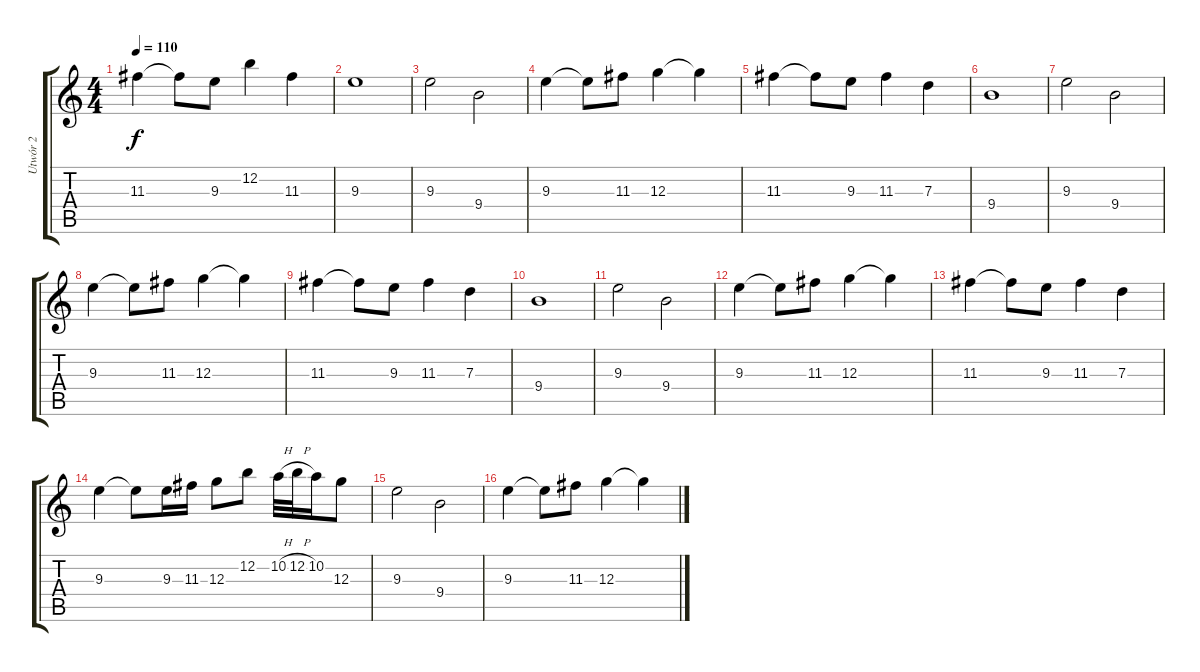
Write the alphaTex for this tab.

\track ("Utwór 2" "Utwór 2") {instrument acousticguitarsteel}
\staff {score tabs}
\tuning (E4 B3 G3 D3 A2 E2) {hide}
\ts (4 4)
\tempo 110
\clef g2
\ks c
11.3.4{dy f} 11.3{t}.8 9.3.8 12.2.4 11.3.4 |
9.3.1 |
9.3.2 9.4.2 |
9.3.4 9.3{t}.8 11.3.8 12.3.4 12.3{t}.4 |
11.3.4 11.3{t}.8 9.3.8 11.3.4 7.3.4 |
9.4.1 |
9.3.2 9.4.2 |
9.3.4 9.3{t}.8 11.3.8 12.3.4 12.3{t}.4 |
11.3.4 11.3{t}.8 9.3.8 11.3.4 7.3.4 |
9.4.1 |
9.3.2 9.4.2 |
9.3.4 9.3{t}.8 11.3.8 12.3.4 12.3{t}.4 |
11.3.4 11.3{t}.8 9.3.8 11.3.4 7.3.4 |
9.3.4 9.3{t}.8 9.3.16 11.3.16 12.3.8 12.2.8 10.2{h}.32 12.2{h}.32 10.2.16 12.3.8 |
9.3.2 9.4.2 |
9.3.4 9.3{t}.8 11.3.8 12.3.4 12.3{t}.4
